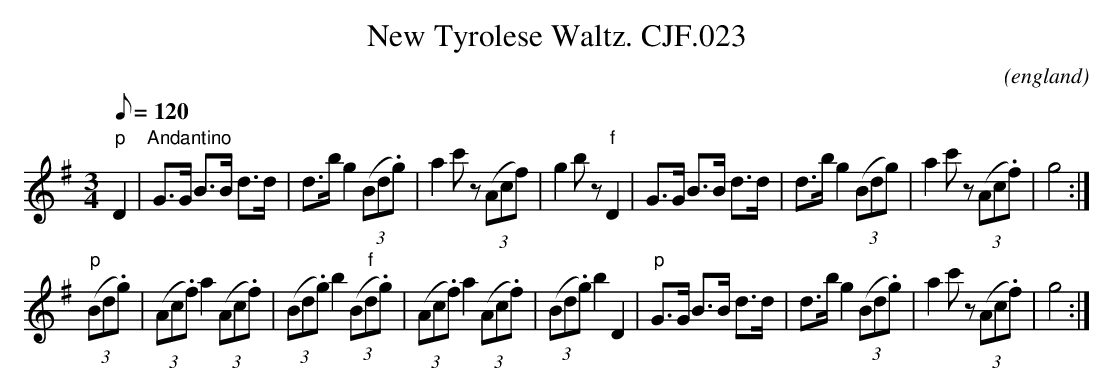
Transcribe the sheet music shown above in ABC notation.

X:1
T:New Tyrolese Waltz. CJF.023
O:england
M:3/4
L:1/8
Q:120
C:
K:G
"p"D2|"Andantino"G>G B>B d>d|d>bg2 ((3Bd.g)|a2c'z ((3Acf)|\
g2bz"f"D2|G>G B>B d>d|d>bg2 ((3Bdg)|a2c'z ((3Ac.f)|g4:|
"p" ((3Bd.g)|((3Ac.f) a2 ((3Ac.f)| ((3Bd.g) b2 ((3B"f"d.g) |\
((3Ac.f) a2 ((3Ac.f)| ((3Bd.g) b2D2|"p"G>G B>B d>d|d>bg2 ((3Bd.g)|\
a2c'z ((3Ac.f)|g4:|
